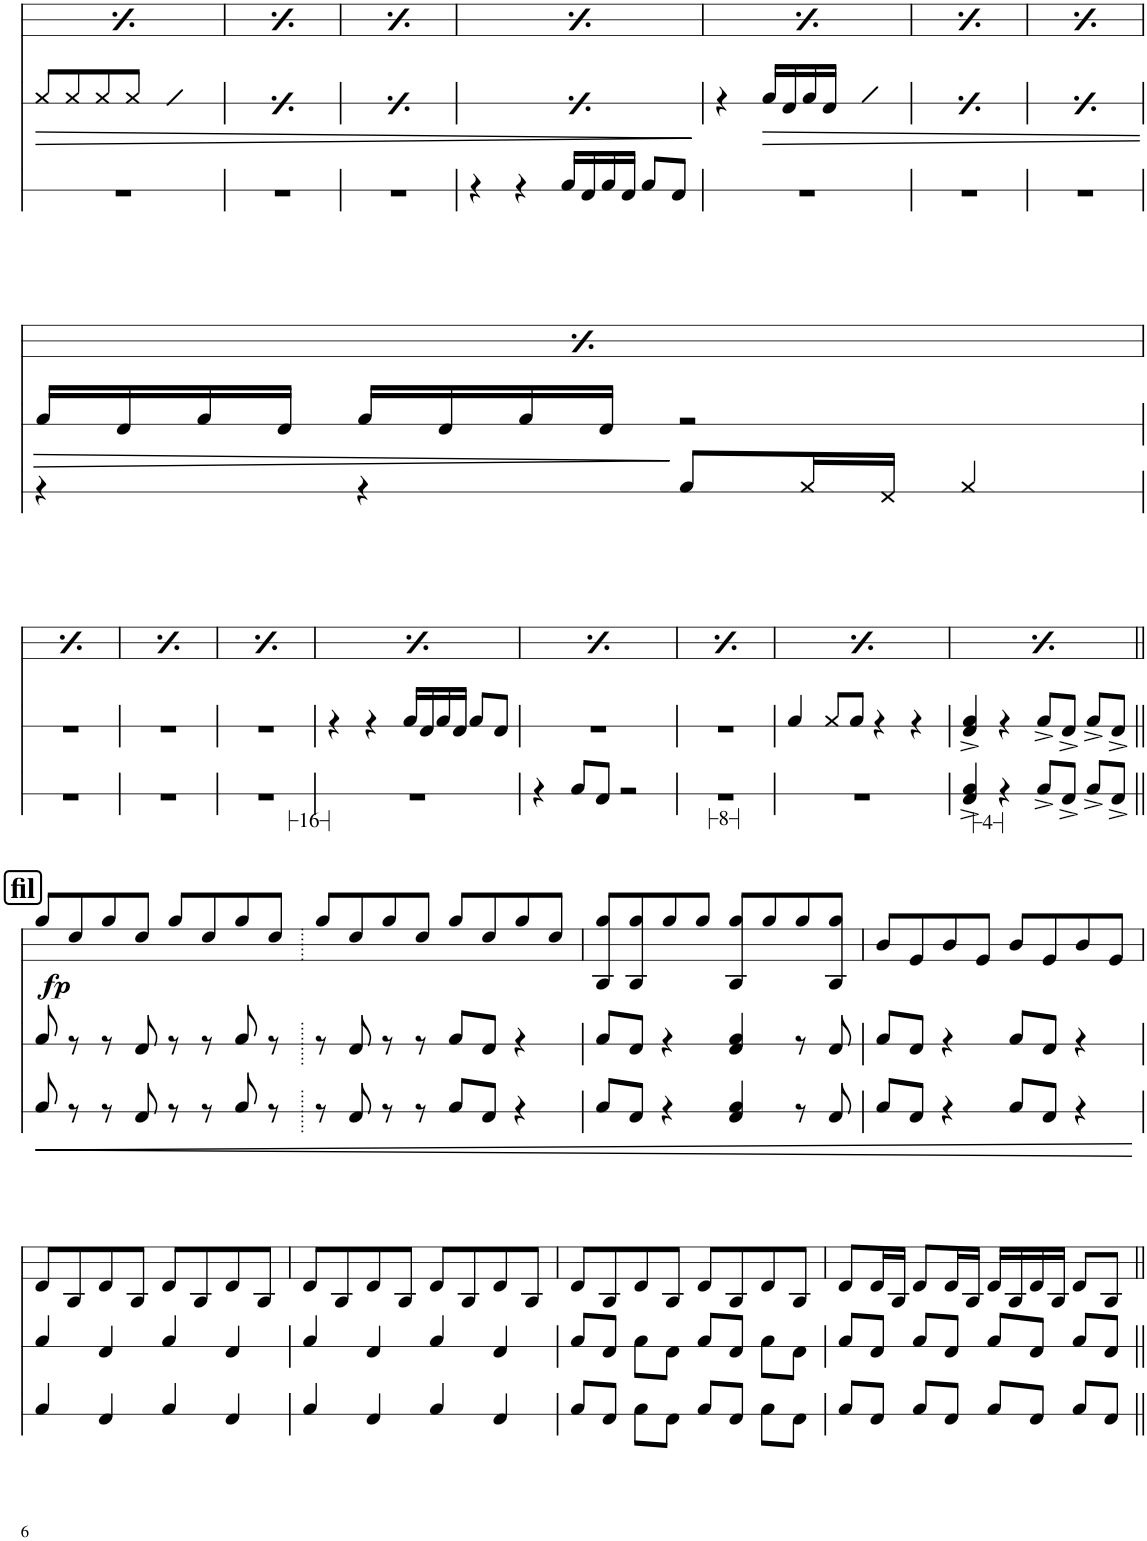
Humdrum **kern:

**kern	**kern	**dynam	**kern	**dynam
*part3	*part2	*part2	*part1	*part1
*staff3	*staff2	*staff2	*staff1	*staff1
*I"桶	*I"胴	*	*I"組	*
!!LO:PB:g=z
*k[]	*k[]	*	*k[]	*
*M4/4	*M4/4	*	*M4/4	*
=88	=88	=88	=88	=88
!	!	!LO:HP:b	!	!
1r	8gg/L	>	8gg/L	.
.	8gg/	.	8gg/	.
.	8gg/	.	8gg/	.
.	8gg/J	.	8gg/J	.
.	2ryy	.	8gg/L	.
.	.	.	8gg/	.
.	.	.	8gg/	.
.	.	.	8gg/J	.
=89	=89	=89	=89	=89
1r	8gg/L	.	8gg/L	.
.	8gg/	.	8gg/	.
.	8gg/	.	8gg/	.
.	8gg/J	.	8gg/J	.
.	2ryy	.	8gg/L	.
.	.	.	8gg/	.
.	.	.	8gg/	.
.	.	.	8gg/J	.
=90	=90	=90	=90	=90
!	!	!LO:HP:b	!	!
1r	8gg/L	>	8gg/L	.
.	8gg/	.	8gg/	.
.	8gg/	.	8gg/	.
.	8gg/J	.	8gg/J	.
.	2ryy	.	8gg/L	.
.	.	.	8gg/	.
.	.	.	8gg/	.
.	.	.	8gg/J	.
=91	=91	=91	=91	=91
4r	8gg/L	.	8gg/L	.
.	8gg/	.	8gg/	.
4r	8gg/	.	8gg/	.
.	8gg/J	.	8gg/J	.
16gg/LL	2ryy	.	8gg/L	.
16ee/	.	.	.	.
16gg/	.	.	8gg/	.
16ee/JJ	.	.	.	.
8gg/L	.	.	8gg/	.
8ee/J	.	.	8gg/J	.
=92	=92	=92	=92	=92
1r	4r	.	8gg/L	.
.	.	.	8gg/	.
.	16gg/LL	.	8gg/	.
.	16ee/	.	.	.
.	16gg/	.	8gg/J	.
.	16ee/JJ	.	.	.
.	2ryy	.	8gg/L	.
.	.	.	8gg/	.
.	.	.	8gg/	.
.	.	.	8gg/J	.
=93	=93	=93	=93	=93
1r	4r	.	8gg/L	.
.	.	.	8gg/	.
.	16gg/LL	.	8gg/	.
.	16ee/	.	.	.
.	16gg/	.	8gg/J	.
.	16ee/JJ	.	.	.
.	2ryy	.	8gg/L	.
.	.	.	8gg/	.
.	.	.	8gg/	.
.	.	.	8gg/J	.
=94	=94	=94	=94	=94
1r	4r	.	8gg/L	.
.	.	.	8gg/	.
.	16gg/LL	.	8gg/	.
.	16ee/	.	.	.
.	16gg/	.	8gg/J	.
.	16ee/JJ	.	.	.
.	2ryy	.	8gg/L	.
.	.	.	8gg/	.
.	.	.	8gg/	.
.	.	.	8gg/J	.
!!LO:LB:g=z
=95	=95	=95	=95	=95
4r	16gg/LL	.	8gg/L	.
.	16ee/	.	.	.
.	16gg/	.	8gg/	.
.	16ee/JJ	.	.	.
4r	16gg/LL	.	8gg/	.
.	16ee/	.	.	.
.	16gg/	.	8gg/J	.
.	16ee/JJ	.	.	.
8gg/L	2r	]	8gg/L	.
16gg/L	.	.	8gg/	.
16ee/JJ	.	.	.	.
4gg/	.	.	8gg/	.
.	.	.	8gg/J	.
!!LO:LB:g=z
=96	=96	=96	=96	=96
1r	1r	.	8gg/L	.
.	.	.	8gg/	.
.	.	.	8gg/	.
.	.	.	8gg/J	.
.	.	.	8gg/L	.
.	.	.	8gg/	.
.	.	.	8gg/	.
.	.	.	8gg/J	.
=97	=97	=97	=97	=97
1r	1r	.	8gg/L	.
.	.	.	8gg/	.
.	.	.	8gg/	.
.	.	.	8gg/J	.
.	.	.	8gg/L	.
.	.	.	8gg/	.
.	.	.	8gg/	.
.	.	.	8gg/J	.
=98	=98	=98	=98	=98
1r	1r	.	8gg/L	.
.	.	.	8gg/	.
.	.	.	8gg/	.
.	.	.	8gg/J	.
.	.	.	8gg/L	.
.	.	.	8gg/	.
.	.	.	8gg/	.
.	.	.	8gg/J	.
=99	=99	=99	=99	=99
1r	4r	.	8gg/L	.
.	.	.	8gg/	.
.	4r	.	8gg/	.
.	.	.	8gg/J	.
.	16gg/LL	.	8gg/L	.
.	16ee/	.	.	.
.	16gg/	.	8gg/	.
.	16ee/JJ	.	.	.
.	8gg/L	.	8gg/	.
.	8ee/J	.	8gg/J	.
=100	=100	=100	=100	=100
4r	1r	.	8gg/L	.
.	.	.	8gg/	.
8gg/L	.	.	8gg/	.
8ee/J	.	.	8gg/J	.
2r	.	.	8gg/L	.
.	.	.	8gg/	.
.	.	.	8gg/	.
.	.	.	8gg/J	.
=101	=101	=101	=101	=101
1r	1r	.	8gg/L	.
.	.	.	8gg/	.
.	.	.	8gg/	.
.	.	.	8gg/J	.
.	.	.	8gg/L	.
.	.	.	8gg/	.
.	.	.	8gg/	.
.	.	.	8gg/J	.
=102	=102	=102	=102	=102
1r	4gg/	.	8gg/L	.
.	.	.	8gg/	.
.	8gg/L	.	8gg/	.
.	8gg/J	.	8gg/J	.
.	4r	.	8gg/L	.
.	.	.	8gg/	.
.	4r	.	8gg/	.
.	.	.	8gg/J	.
=103	=103	=103	=103	=103
4ee/^ 4gg/^	4ee/^ 4gg/^	.	8gg/L	.
.	.	.	8gg/	.
4r	4r	.	8gg/	.
.	.	.	8gg/J	.
8gg^/L	8gg^/L	.	8gg/L	.
8ee^/J	8ee^/J	.	8gg/	.
8gg^/L	8gg^/L	.	8gg/	.
8ee^/J	8ee^/J	.	8gg/J	.
!!LO:LB:g=z
!!LO:REH:place=s1:a:B:cj:fs=14:t=fil
=104||	=104||	=104||	=104||	=104||
!	!	!	!LO:TX:a:t=├16┤	!
!	!	!	!	!LO:DY:b
8gg/	8gg/	.	8gg/L	fp
8r	8r	.	8ee/	.
8r	8r	.	8gg/	.
8ee/	8ee/	.	8ee/J	.
8r	8r	.	8gg/L	.
8r	8r	.	8ee/	.
8gg/	8gg/	.	8gg/	.
8r	8r	.	8ee/J	.
=105.	=105.	=105.	=105.	=105.
8r	8r	.	8gg/L	.
8ee/	8ee/	.	8ee/	.
8r	8r	.	8gg/	.
8r	8r	.	8ee/J	.
8gg/L	8gg/L	.	8gg/L	.
8ee/J	8ee/J	.	8ee/	.
4r	4r	.	8gg/	.
.	.	.	8ee/J	.
=106	=106	=106	=106	=106
!	!	!	!LO:TX:a:t=├8┤	!
8gg/L	8gg/L	.	8f/ 8gg/L	.
8ee/J	8ee/J	.	8f/ 8gg/	.
4r	4r	.	8gg/	.
.	.	.	8gg/J	.
4ee/ 4gg/	4ee/ 4gg/	.	8f/ 8gg/L	.
.	.	.	8gg/	.
8r	8r	.	8gg/	.
8ee/	8ee/	.	8f/ 8gg/J	.
=107	=107	=107	=107	=107
!	!	!	!LO:TX:a:t=├4┤	!
8gg/L	8gg/L	.	8dd/L	.
8ee/J	8ee/J	.	8b/	.
4r	4r	.	8dd/	.
.	.	.	8b/J	.
8gg/L	8gg/L	.	8dd/L	.
8ee/J	8ee/J	.	8b/	.
4r	4r	.	8dd/	.
.	.	.	8b/J	.
.	.	]	.	.
!!LO:LB:g=z
=108	=108	=108	=108	=108
4gg/	4gg/	.	8a/L	.
.	.	.	8f/	.
4ee/	4ee/	.	8a/	.
.	.	.	8f/J	.
4gg/	4gg/	.	8a/L	.
.	.	.	8f/	.
4ee/	4ee/	.	8a/	.
.	.	.	8f/J	.
=109	=109	=109	=109	=109
4gg/	4gg/	.	8a/L	.
.	.	.	8f/	.
4ee/	4ee/	.	8a/	.
.	.	.	8f/J	.
4gg/	4gg/	.	8a/L	.
.	.	.	8f/	.
4ee/	4ee/	.	8a/	.
.	.	.	8f/J	.
=110	=110	=110	=110	=110
8gg/L	8gg/L	.	8a/L	.
8ee/J	8ee/J	.	8f/	.
8gg\L	8gg\L	.	8a/	.
8ee\J	8ee\J	.	8f/J	.
8gg/L	8gg/L	.	8a/L	.
8ee/J	8ee/J	.	8f/	.
8gg\L	8gg\L	.	8a/	.
8ee\J	8ee\J	.	8f/J	.
=111	=111	=111	=111	=111
8gg/L	8gg/L	.	8a/L	.
8ee/J	8ee/J	.	16a/L	.
.	.	.	16f/JJ	.
8gg/L	8gg/L	.	8a/L	.
8ee/J	8ee/J	.	16a/L	.
.	.	.	16f/JJ	.
8gg/L	8gg/L	.	16a/LL	.
.	.	.	16f/	.
8ee/J	8ee/J	.	16a/	.
.	.	.	16f/JJ	.
8gg/L	8gg/L	.	8a/L	.
8ee/J	8ee/J	.	8f/J	.
=||	=||	=||	=||	=||
*-	*-	*-	*-	*-
